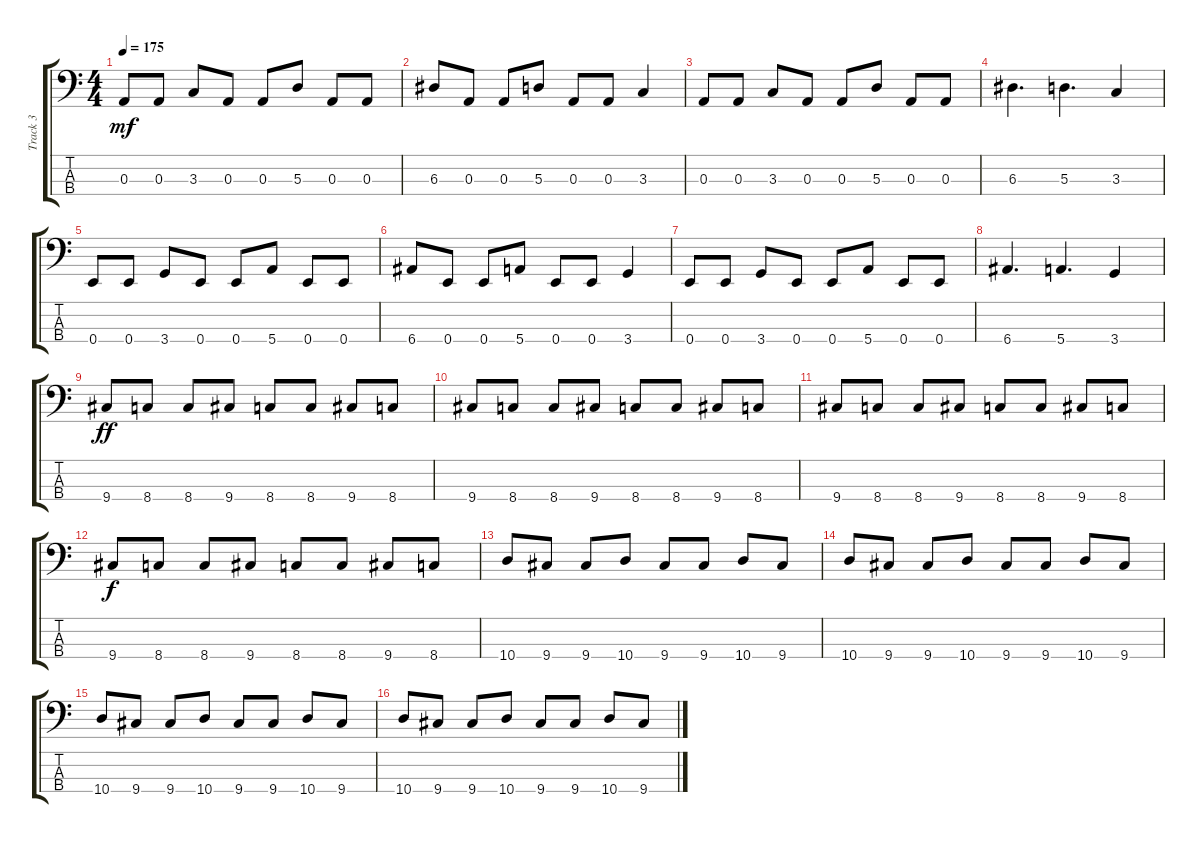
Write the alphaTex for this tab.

\track ("Track 3" "Track 3") {instrument electricbassfinger}
\staff {score tabs}
\tuning (G2 D2 A1 E1) {hide}
\ts (4 4)
\tempo 175
\clef f4
\ks c
0.3.8{dy mf} 0.3.8 3.3.8 0.3.8 0.3.8 5.3.8 0.3.8 0.3.8 |
6.3.8 0.3.8 0.3.8 5.3.8 0.3.8 0.3.8 3.3.4 |
0.3.8 0.3.8 3.3.8 0.3.8 0.3.8 5.3.8 0.3.8 0.3.8 |
6.3.4{d} 5.3.4{d} 3.3.4 |
0.4.8 0.4.8 3.4.8 0.4.8 0.4.8 5.4.8 0.4.8 0.4.8 |
6.4.8 0.4.8 0.4.8 5.4.8 0.4.8 0.4.8 3.4.4 |
0.4.8 0.4.8 3.4.8 0.4.8 0.4.8 5.4.8 0.4.8 0.4.8 |
6.4.4{d} 5.4.4{d} 3.4.4 |
9.4.8{dy ff} 8.4.8 8.4.8 9.4.8 8.4.8 8.4.8 9.4.8 8.4.8 |
9.4.8 8.4.8 8.4.8 9.4.8 8.4.8 8.4.8 9.4.8 8.4.8 |
9.4.8 8.4.8 8.4.8 9.4.8 8.4.8 8.4.8 9.4.8 8.4.8 |
9.4.8{dy f} 8.4.8 8.4.8 9.4.8 8.4.8 8.4.8 9.4.8 8.4.8 |
10.4.8 9.4.8 9.4.8 10.4.8 9.4.8 9.4.8 10.4.8 9.4.8 |
10.4.8 9.4.8 9.4.8 10.4.8 9.4.8 9.4.8 10.4.8 9.4.8 |
10.4.8 9.4.8 9.4.8 10.4.8 9.4.8 9.4.8 10.4.8 9.4.8 |
10.4.8 9.4.8 9.4.8 10.4.8 9.4.8 9.4.8 10.4.8 9.4.8
